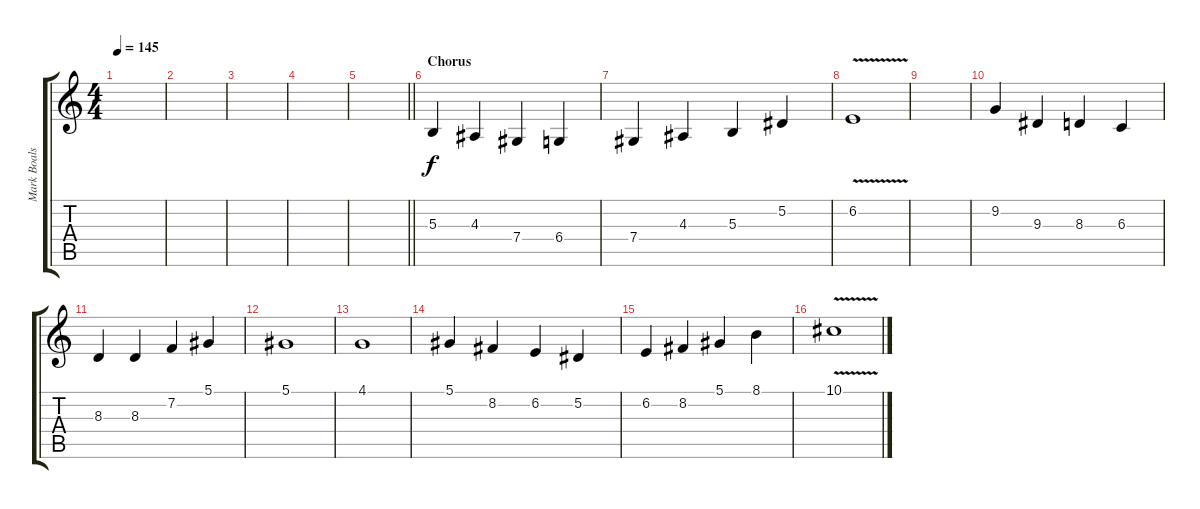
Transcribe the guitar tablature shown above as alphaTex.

\track ("Mark Boals" "Mark Boals") {instrument lead2sawtooth}
\staff {score tabs}
\tuning (Eb4 Bb3 Gb3 Db3 Ab2 Eb2) {hide}
\ts (4 4)
\tempo 145
\clef g2
\ks c
|
|
|
|
\barLineRight lightlight
|
\section ("" "Chorus")
5.3.4 4.3.4 7.4.4 6.4.4 |
7.4.4 4.3.4 5.3.4 5.2.4 |
6.2{v}.1 |
|
9.2.4 9.3.4 8.3.4 6.3.4 |
8.3.4 8.3.4 7.2.4 5.1.4 |
5.1.1 |
4.1.1 |
5.1.4 8.2.4 6.2.4 5.2.4 |
6.2.4 8.2.4 5.1.4 8.1.4 |
10.1{v}.1
